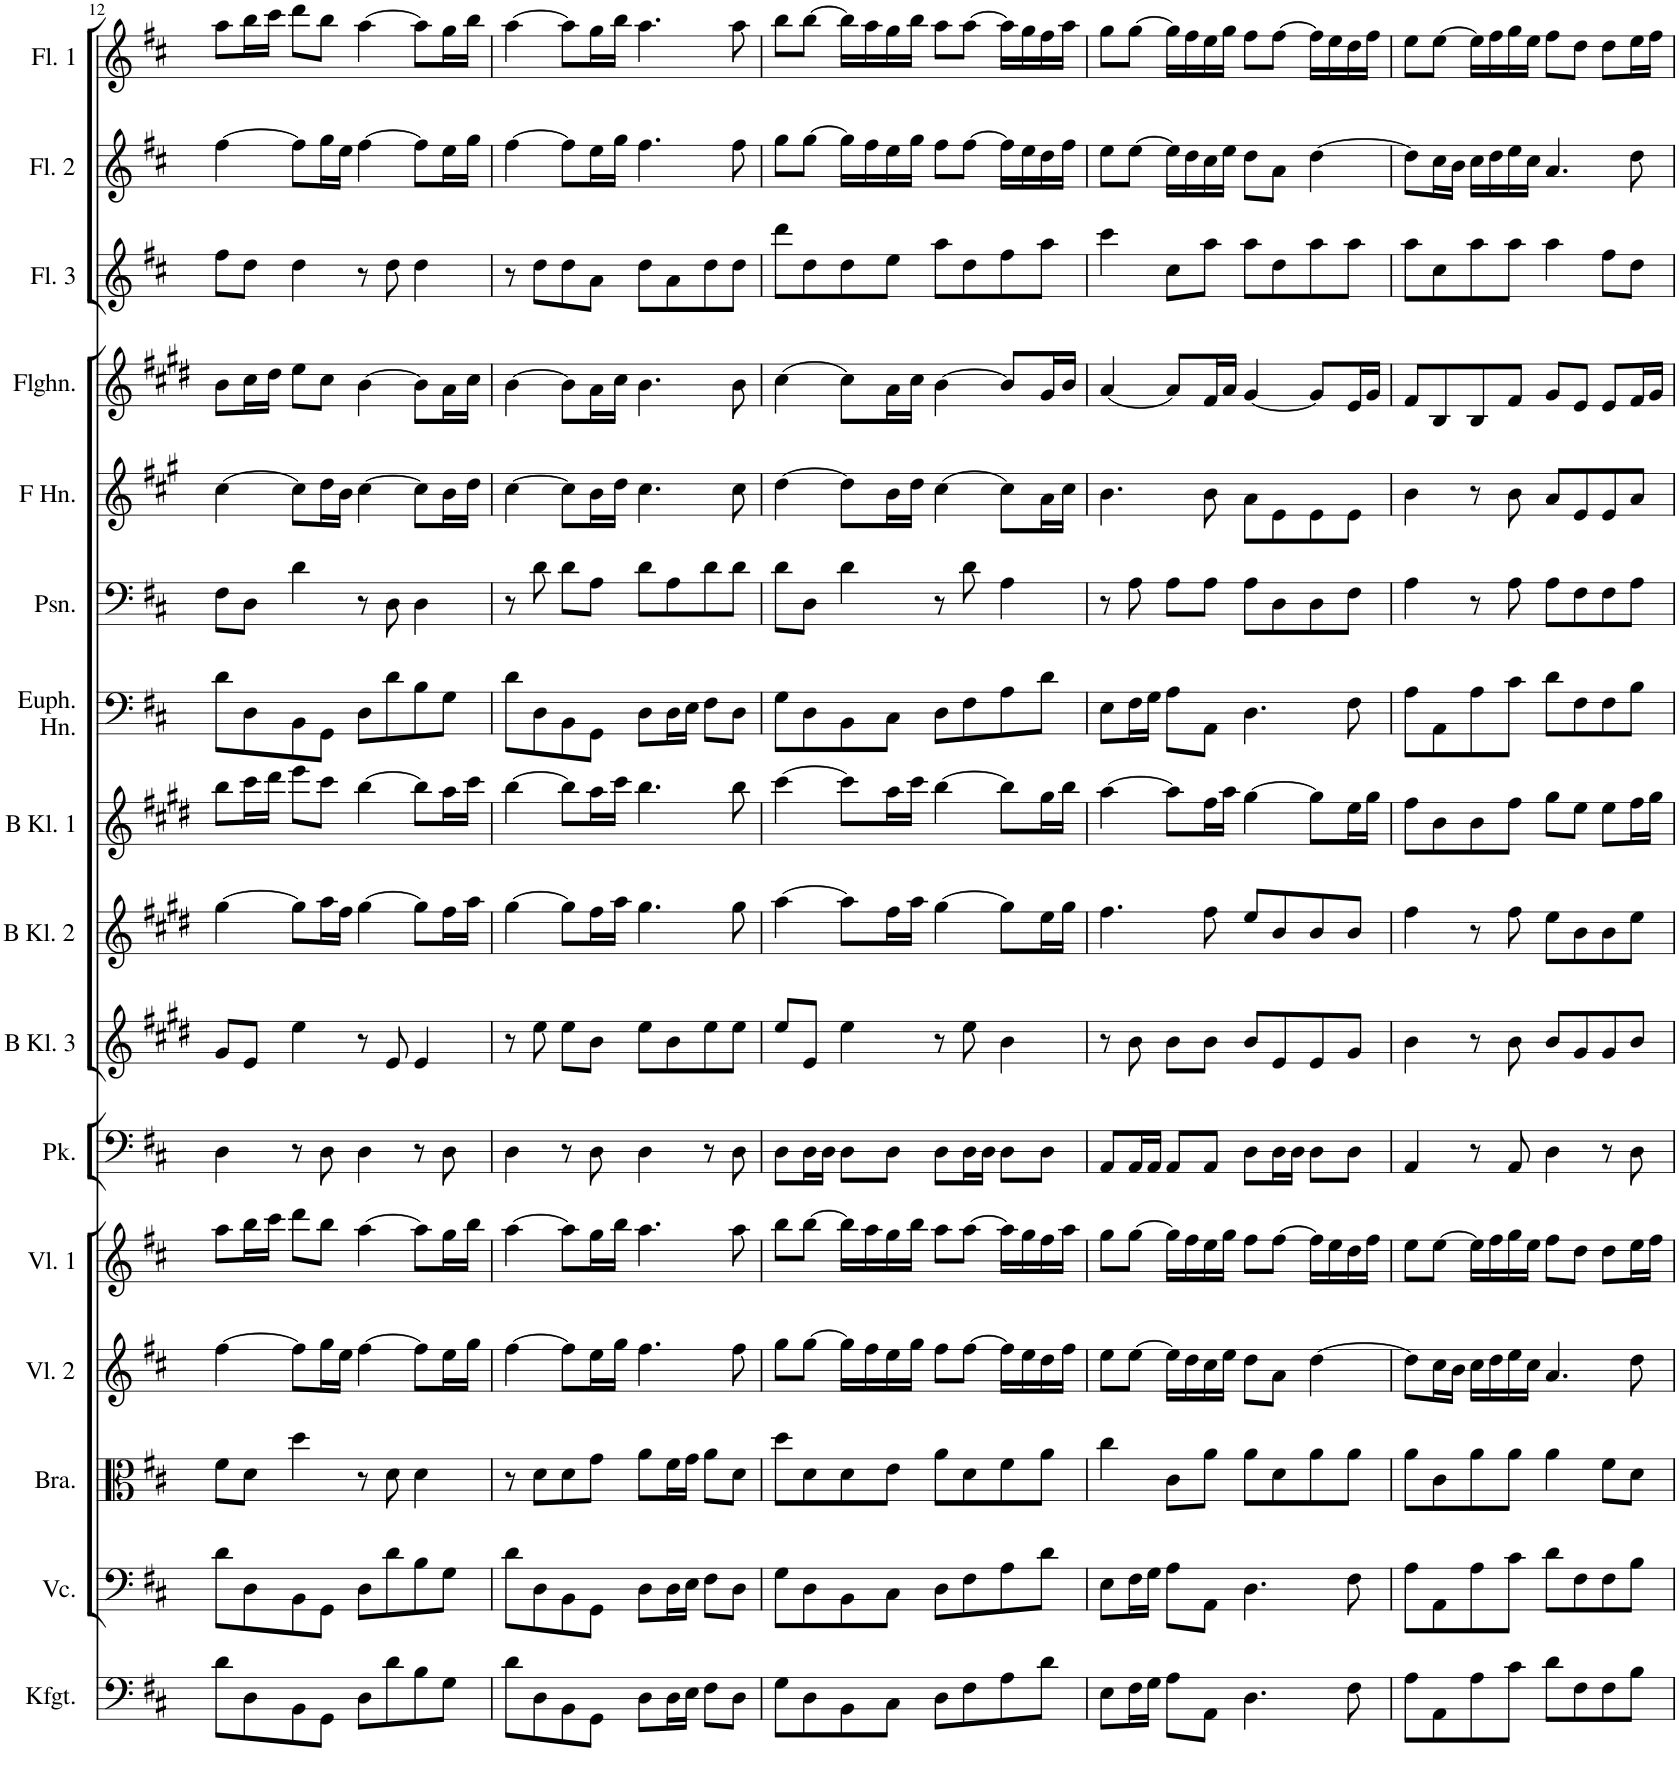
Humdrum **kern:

**kern	**kern	**kern	**kern	**kern	**kern	**kern	**kern	**kern	**kern	**kern	**kern	**kern	**kern	**kern	**kern
*part16	*part15	*part14	*part13	*part12	*part11	*part10	*part9	*part8	*part7	*part6	*part5	*part4	*part3	*part2	*part1
*staff16	*staff15	*staff14	*staff13	*staff12	*staff11	*staff10	*staff9	*staff8	*staff7	*staff6	*staff5	*staff4	*staff3	*staff2	*staff1
*I"Kontrafagott	*I"Violoncello Kontrabaß	*I"Bratsche	*I"Violine 2	*I"Violine 1	*I"Pauke	*I"Klarinette 3 in B	*I"Klarinette 2 in B	*I"Klarinette 1 in B	*I"Euphonium	*I"Posaune	*I"Horn in F	*I"Flügelhorn	*I"Flöte 3	*I"Flöte 2	*I"Flöte 1
*I'Kfgt.	*I'Vc.	*I'Bra.	*I'Vl. 2	*I'Vl. 1	*I'Pk.	*	*	*	*	*I'Psn.	*	*I'Flghn.	*I'Fl. 3	*I'Fl. 2	*I'Fl. 1
!!LO:PB:g=z
*clefF4	*clefF4	*clefC3	*clefG2	*clefG2	*clefF4	*clefG2	*clefG2	*clefG2	*clefF4	*clefF4	*clefG2	*clefG2	*clefG2	*clefG2	*clefG2
*Trd7c12	*	*	*	*	*	*Trd1c2	*Trd1c2	*Trd1c2	*	*	*Trd4c7	*Trd1c2	*	*	*
*k[f#c#]	*k[f#c#]	*k[f#c#]	*k[f#c#]	*k[f#c#]	*k[f#c#]	*k[f#c#g#d#]	*k[f#c#g#d#]	*k[f#c#g#d#]	*k[f#c#]	*k[f#c#]	*k[f#c#g#]	*k[f#c#g#d#]	*k[f#c#]	*k[f#c#]	*k[f#c#]
*M4/4	*M4/4	*M4/4	*M4/4	*M4/4	*M4/4	*M4/4	*M4/4	*M4/4	*M4/4	*M4/4	*M4/4	*M4/4	*M4/4	*M4/4	*M4/4
=12	=12	=12	=12	=12	=12	=12	=12	=12	=12	=12	=12	=12	=12	=12	=12
8d\L	8d\L	8f#\L	[4ff#\	8aa\L	4D\	8g#/L	[4gg#\	8bb\L	8d\L	8F#\L	[4cc#\	8b\L	8ff#\L	[4ff#\	8aa\L
8D\	8D\	8d\J	.	16bb\L	.	8e/J	.	16ccc#\L	8D\	8D\J	.	16cc#\L	8dd\J	.	16bb\L
.	.	.	.	16ccc#\JJ	.	.	.	16ddd#\JJ	.	.	.	16dd#\JJ	.	.	16ccc#\JJ
8BB\	8BB\	4dd\	8ff#\L]	8ddd\L	8r	4ee\	8gg#\L]	8eee\L	8BB\	4d\	8cc#\L]	8ee\L	4dd\	8ff#\L]	8ddd\L
8GG\J	8GG\J	.	16gg\L	8bb\J	8D\	.	16aa\L	8ccc#\J	8GG\J	.	16dd\L	8cc#\J	.	16gg\L	8bb\J
.	.	.	16ee\JJ	.	.	.	16ff#\JJ	.	.	.	16b\JJ	.	.	16ee\JJ	.
8D\L	8D\L	8r	[4ff#\	[4aa\	4D\	8r	[4gg#\	[4bb\	8D\L	8r	[4cc#\	[4b\	8r	[4ff#\	[4aa\
8d\	8d\	8d\	.	.	.	8e/	.	.	8d\	8D\	.	.	8dd\	.	.
8B\	8B\	4d\	8ff#\L]	8aa\L]	8r	4e/	8gg#\L]	8bb\L]	8B\	4D\	8cc#\L]	8b\L]	4dd\	8ff#\L]	8aa\L]
8G\J	8G\J	.	16ee\L	16gg\L	8D\	.	16ff#\L	16aa\L	8G\J	.	16b\L	16a\L	.	16ee\L	16gg\L
.	.	.	16gg\JJ	16bb\JJ	.	.	16aa\JJ	16ccc#\JJ	.	.	16dd\JJ	16cc#\JJ	.	16gg\JJ	16bb\JJ
=13	=13	=13	=13	=13	=13	=13	=13	=13	=13	=13	=13	=13	=13	=13	=13
8d\L	8d\L	8r	[4ff#\	[4aa\	4D\	8r	[4gg#\	[4bb\	8d\L	8r	[4cc#\	[4b\	8r	[4ff#\	[4aa\
8D\	8D\	8d\L	.	.	.	8ee\	.	.	8D\	8d\	.	.	8dd\L	.	.
8BB\	8BB\	8d\	8ff#\L]	8aa\L]	8r	8ee\L	8gg#\L]	8bb\L]	8BB\	8d\L	8cc#\L]	8b\L]	8dd\	8ff#\L]	8aa\L]
8GG\J	8GG\J	8g\J	16ee\L	16gg\L	8D\	8b\J	16ff#\L	16aa\L	8GG\J	8A\J	16b\L	16a\L	8a\J	16ee\L	16gg\L
.	.	.	16gg\JJ	16bb\JJ	.	.	16aa\JJ	16ccc#\JJ	.	.	16dd\JJ	16cc#\JJ	.	16gg\JJ	16bb\JJ
8D\L	8D\L	8a\L	4.ff#\	4.aa\	4D\	8ee\L	4.gg#\	4.bb\	8D\L	8d\L	4.cc#\	4.b\	8dd\L	4.ff#\	4.aa\
16D\L	16D\L	16f#\L	.	.	.	8b\	.	.	16D\L	8A\	.	.	8a\	.	.
16E\JJ	16E\JJ	16g\JJ	.	.	.	.	.	.	16E\JJ	.	.	.	.	.	.
8F#\L	8F#\L	8a\L	.	.	8r	8ee\	.	.	8F#\L	8d\	.	.	8dd\	.	.
8D\J	8D\J	8d\J	8ff#\	8aa\	8D\	8ee\J	8gg#\	8bb\	8D\J	8d\J	8cc#\	8b\	8dd\J	8ff#\	8aa\
=14	=14	=14	=14	=14	=14	=14	=14	=14	=14	=14	=14	=14	=14	=14	=14
8G\L	8G\L	8dd\L	8gg\L	8bb\L	8D\L	8ee/L	[4aa\	[4ccc#\	8G\L	8d\L	[4dd\	[4cc#\	8ddd\L	8gg\L	8bb\L
8D\	8D\	8d\	[8gg\J	[8bb\J	16D\L	8e/J	.	.	8D\	8D\J	.	.	8dd\	[8gg\J	[8bb\J
.	.	.	.	.	16D\JJ	.	.	.	.	.	.	.	.	.	.
8BB\	8BB\	8d\	16gg\LL]	16bb\LL]	8D\L	4ee\	8aa\L]	8ccc#\L]	8BB\	4d\	8dd\L]	8cc#\L]	8dd\	16gg\LL]	16bb\LL]
.	.	.	16ff#\	16aa\	.	.	.	.	.	.	.	.	.	16ff#\	16aa\
8C#\J	8C#\J	8e\J	16ee\	16gg\	8D\J	.	16ff#\L	16aa\L	8C#\J	.	16b\L	16a\L	8ee\J	16ee\	16gg\
.	.	.	16gg\JJ	16bb\JJ	.	.	16aa\JJ	16ccc#\JJ	.	.	16dd\JJ	16cc#\JJ	.	16gg\JJ	16bb\JJ
8D\L	8D\L	8a\L	8ff#\L	8aa\L	8D\L	8r	[4gg#\	[4bb\	8D\L	8r	[4cc#\	[4b\	8aa\L	8ff#\L	8aa\L
8F#\	8F#\	8d\	[8ff#\J	[8aa\J	16D\L	8ee\	.	.	8F#\	8d\	.	.	8dd\	[8ff#\J	[8aa\J
.	.	.	.	.	16D\JJ	.	.	.	.	.	.	.	.	.	.
8A\	8A\	8f#\	16ff#\LL]	16aa\LL]	8D\L	4b\	8gg#\L]	8bb\L]	8A\	4A\	8cc#\L]	8b/L]	8ff#\	16ff#\LL]	16aa\LL]
.	.	.	16ee\	16gg\	.	.	.	.	.	.	.	.	.	16ee\	16gg\
8d\J	8d\J	8a\J	16dd\	16ff#\	8D\J	.	16ee\L	16gg#\L	8d\J	.	16a\L	16g#/L	8aa\J	16dd\	16ff#\
.	.	.	16ff#\JJ	16aa\JJ	.	.	16gg#\JJ	16bb\JJ	.	.	16cc#\JJ	16b/JJ	.	16ff#\JJ	16aa\JJ
=15	=15	=15	=15	=15	=15	=15	=15	=15	=15	=15	=15	=15	=15	=15	=15
8E\L	8E\L	4cc#\	8ee\L	8gg\L	8AA/L	8r	4.ff#\	[4aa\	8E\L	8r	4.b\	[4a/	4ccc#\	8ee\L	8gg\L
16F#\L	16F#\L	.	[8ee\J	[8gg\J	16AA/L	8b\	.	.	16F#\L	8A\	.	.	.	[8ee\J	[8gg\J
16G\JJ	16G\JJ	.	.	.	16AA/JJ	.	.	.	16G\JJ	.	.	.	.	.	.
8A\L	8A\L	8c#\L	16ee\LL]	16gg\LL]	8AA/L	8b\L	.	8aa\L]	8A\L	8A\L	.	8a/L]	8cc#\L	16ee\LL]	16gg\LL]
.	.	.	16dd\	16ff#\	.	.	.	.	.	.	.	.	.	16dd\	16ff#\
8AA\J	8AA\J	8a\J	16cc#\	16ee\	8AA/J	8b\J	8ff#\	16ff#\L	8AA\J	8A\J	8b\	16f#/L	8aa\J	16cc#\	16ee\
.	.	.	16ee\JJ	16gg\JJ	.	.	.	16aa\JJ	.	.	.	16a/JJ	.	16ee\JJ	16gg\JJ
4.D\	4.D\	8a\L	8dd\L	8ff#\L	8D\L	8b/L	8ee/L	[4gg#\	4.D\	8A\L	8a\L	[4g#/	8aa\L	8dd\L	8ff#\L
.	.	8d\	8a\J	[8ff#\J	16D\L	8e/	8b/	.	.	8D\	8e\	.	8dd\	8a\J	[8ff#\J
.	.	.	.	.	16D\JJ	.	.	.	.	.	.	.	.	.	.
.	.	8a\	[4dd\	16ff#\LL]	8D\L	8e/	8b/	8gg#\L]	.	8D\	8e\	8g#/L]	8aa\	[4dd\	16ff#\LL]
.	.	.	.	16ee\	.	.	.	.	.	.	.	.	.	.	16ee\
8F#\	8F#\	8a\J	.	16dd\	8D\J	8g#/J	8b/J	16ee\L	8F#\	8F#\J	8e\J	16e/L	8aa\J	.	16dd\
.	.	.	.	16ff#\JJ	.	.	.	16gg#\JJ	.	.	.	16g#/JJ	.	.	16ff#\JJ
=16	=16	=16	=16	=16	=16	=16	=16	=16	=16	=16	=16	=16	=16	=16	=16
8A\L	8A\L	8a\L	8dd\L]	8ee\L	4AA/	4b\	4ff#\	8ff#\L	8A\L	4A\	4b\	8f#/L	8aa\L	8dd\L]	8ee\L
8AA\	8AA\	8c#\	16cc#\L	[8ee\J	.	.	.	8b\	8AA\	.	.	8B/	8cc#\	16cc#\L	[8ee\J
.	.	.	16b\JJ	.	.	.	.	.	.	.	.	.	.	16b\JJ	.
8A\	8A\	8a\	16cc#\LL	16ee\LL]	8r	8r	8r	8b\	8A\	8r	8r	8B/	8aa\	16cc#\LL	16ee\LL]
.	.	.	16dd\	16ff#\	.	.	.	.	.	.	.	.	.	16dd\	16ff#\
8c#\J	8c#\J	8a\J	16ee\	16gg\	8AA/	8b\	8ff#\	8ff#\J	8c#\J	8A\	8b\	8f#/J	8aa\J	16ee\	16gg\
.	.	.	16cc#\JJ	16ee\JJ	.	.	.	.	.	.	.	.	.	16cc#\JJ	16ee\JJ
8d\L	8d\L	4a\	4.a/	8ff#\L	4D\	8b/L	8ee\L	8gg#\L	8d\L	8A\L	8a/L	8g#/L	4aa\	4.a/	8ff#\L
8F#\	8F#\	.	.	8dd\J	.	8g#/	8b\	8ee\J	8F#\	8F#\	8e/	8e/J	.	.	8dd\J
8F#\	8F#\	8f#\L	.	8dd\L	8r	8g#/	8b\	8ee\L	8F#\	8F#\	8e/	8e/L	8ff#\L	.	8dd\L
8B\J	8B\J	8d\J	8dd\	16ee\L	8D\	8b/J	8ee\J	16ff#\L	8B\J	8A\J	8a/J	16f#/L	8dd\J	8dd\	16ee\L
.	.	.	.	16ff#\JJ	.	.	.	16gg#\JJ	.	.	.	16g#/JJ	.	.	16ff#\JJ
=	=	=	=	=	=	=	=	=	=	=	=	=	=	=	=
*-	*-	*-	*-	*-	*-	*-	*-	*-	*-	*-	*-	*-	*-	*-	*-
